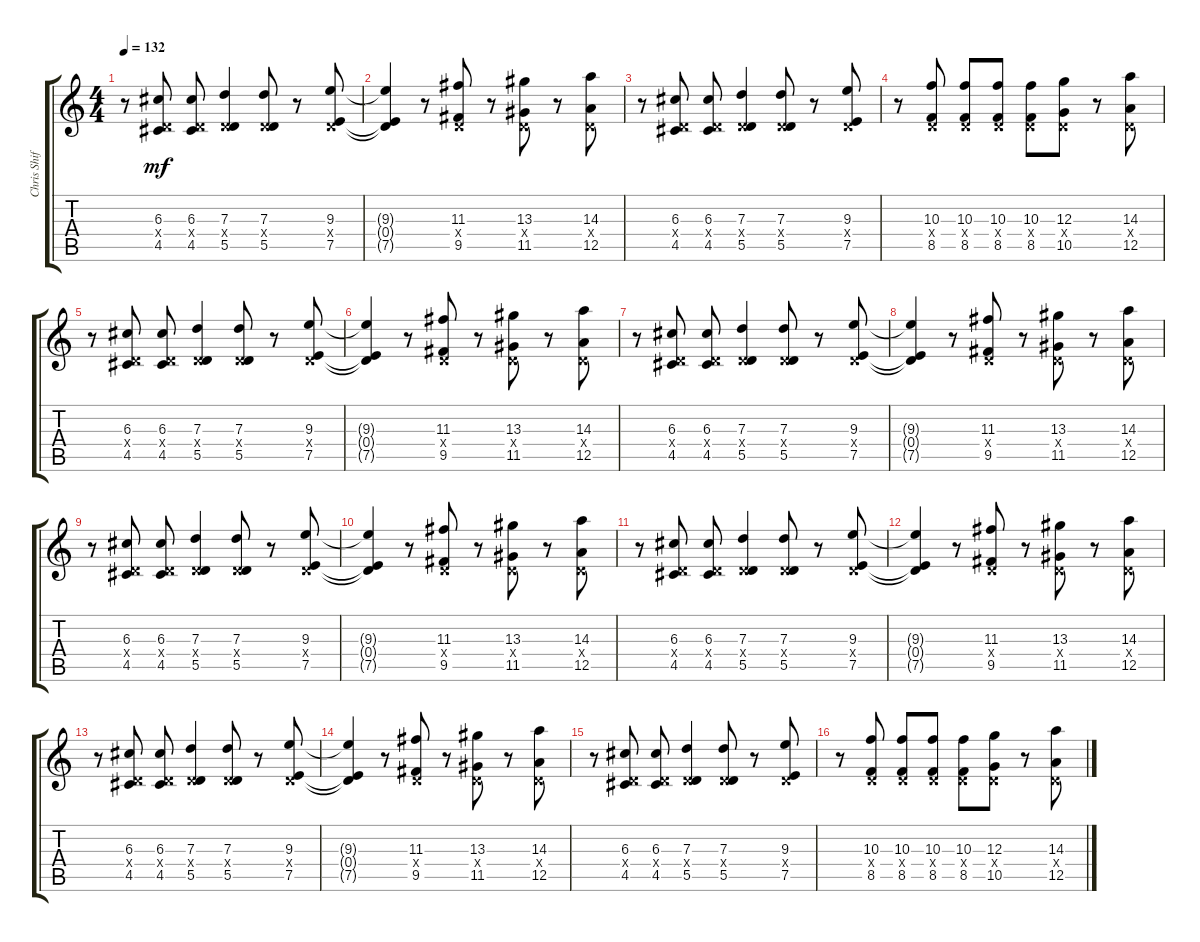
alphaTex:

\track ("Chris Shiflett (Lead)" "Chris Shif") {instrument overdrivenguitar}
\staff {score tabs}
\tuning (E4 B3 G3 D3 A2 E2) {hide}
\ts (4 4)
\tempo 132
\clef g2
\ks c
r.8{dy mf} (6.3 0.4{x} 4.5).8 (6.3 0.4{x} 4.5).8 (7.3 0.4{x} 5.5).4 (7.3 0.4{x} 5.5).8 r.8 (9.3 0.4{x} 7.5).8 |
(9.3{t} 0.4{t} 7.5{t}).4 r.8 (11.3 0.4{x} 9.5).8 r.8 (13.3 0.4{x} 11.5).8 r.8 (14.3 0.4{x} 12.5).8 |
r.8 (6.3 0.4{x} 4.5).8 (6.3 0.4{x} 4.5).8 (7.3 0.4{x} 5.5).4 (7.3 0.4{x} 5.5).8 r.8 (9.3 0.4{x} 7.5).8 |
r.8 (10.3 0.4{x} 8.5).8 (10.3 0.4{x} 8.5).8 (10.3 0.4{x} 8.5).8 (10.3 0.4{x} 8.5).8 (12.3 0.4{x} 10.5).8 r.8 (14.3 0.4{x} 12.5).8 |
r.8 (6.3 0.4{x} 4.5).8 (6.3 0.4{x} 4.5).8 (7.3 0.4{x} 5.5).4 (7.3 0.4{x} 5.5).8 r.8 (9.3 0.4{x} 7.5).8 |
(9.3{t} 0.4{t} 7.5{t}).4 r.8 (11.3 0.4{x} 9.5).8 r.8 (13.3 0.4{x} 11.5).8 r.8 (14.3 0.4{x} 12.5).8 |
r.8 (6.3 0.4{x} 4.5).8 (6.3 0.4{x} 4.5).8 (7.3 0.4{x} 5.5).4 (7.3 0.4{x} 5.5).8 r.8 (9.3 0.4{x} 7.5).8 |
(9.3{t} 0.4{t} 7.5{t}).4 r.8 (11.3 0.4{x} 9.5).8 r.8 (13.3 0.4{x} 11.5).8 r.8 (14.3 0.4{x} 12.5).8 |
r.8 (6.3 0.4{x} 4.5).8 (6.3 0.4{x} 4.5).8 (7.3 0.4{x} 5.5).4 (7.3 0.4{x} 5.5).8 r.8 (9.3 0.4{x} 7.5).8 |
(9.3{t} 0.4{t} 7.5{t}).4 r.8 (11.3 0.4{x} 9.5).8 r.8 (13.3 0.4{x} 11.5).8 r.8 (14.3 0.4{x} 12.5).8 |
r.8 (6.3 0.4{x} 4.5).8 (6.3 0.4{x} 4.5).8 (7.3 0.4{x} 5.5).4 (7.3 0.4{x} 5.5).8 r.8 (9.3 0.4{x} 7.5).8 |
(9.3{t} 0.4{t} 7.5{t}).4 r.8 (11.3 0.4{x} 9.5).8 r.8 (13.3 0.4{x} 11.5).8 r.8 (14.3 0.4{x} 12.5).8 |
r.8 (6.3 0.4{x} 4.5).8 (6.3 0.4{x} 4.5).8 (7.3 0.4{x} 5.5).4 (7.3 0.4{x} 5.5).8 r.8 (9.3 0.4{x} 7.5).8 |
(9.3{t} 0.4{t} 7.5{t}).4 r.8 (11.3 0.4{x} 9.5).8 r.8 (13.3 0.4{x} 11.5).8 r.8 (14.3 0.4{x} 12.5).8 |
r.8 (6.3 0.4{x} 4.5).8 (6.3 0.4{x} 4.5).8 (7.3 0.4{x} 5.5).4 (7.3 0.4{x} 5.5).8 r.8 (9.3 0.4{x} 7.5).8 |
r.8 (10.3 0.4{x} 8.5).8 (10.3 0.4{x} 8.5).8 (10.3 0.4{x} 8.5).8 (10.3 0.4{x} 8.5).8 (12.3 0.4{x} 10.5).8 r.8 (14.3 0.4{x} 12.5).8
